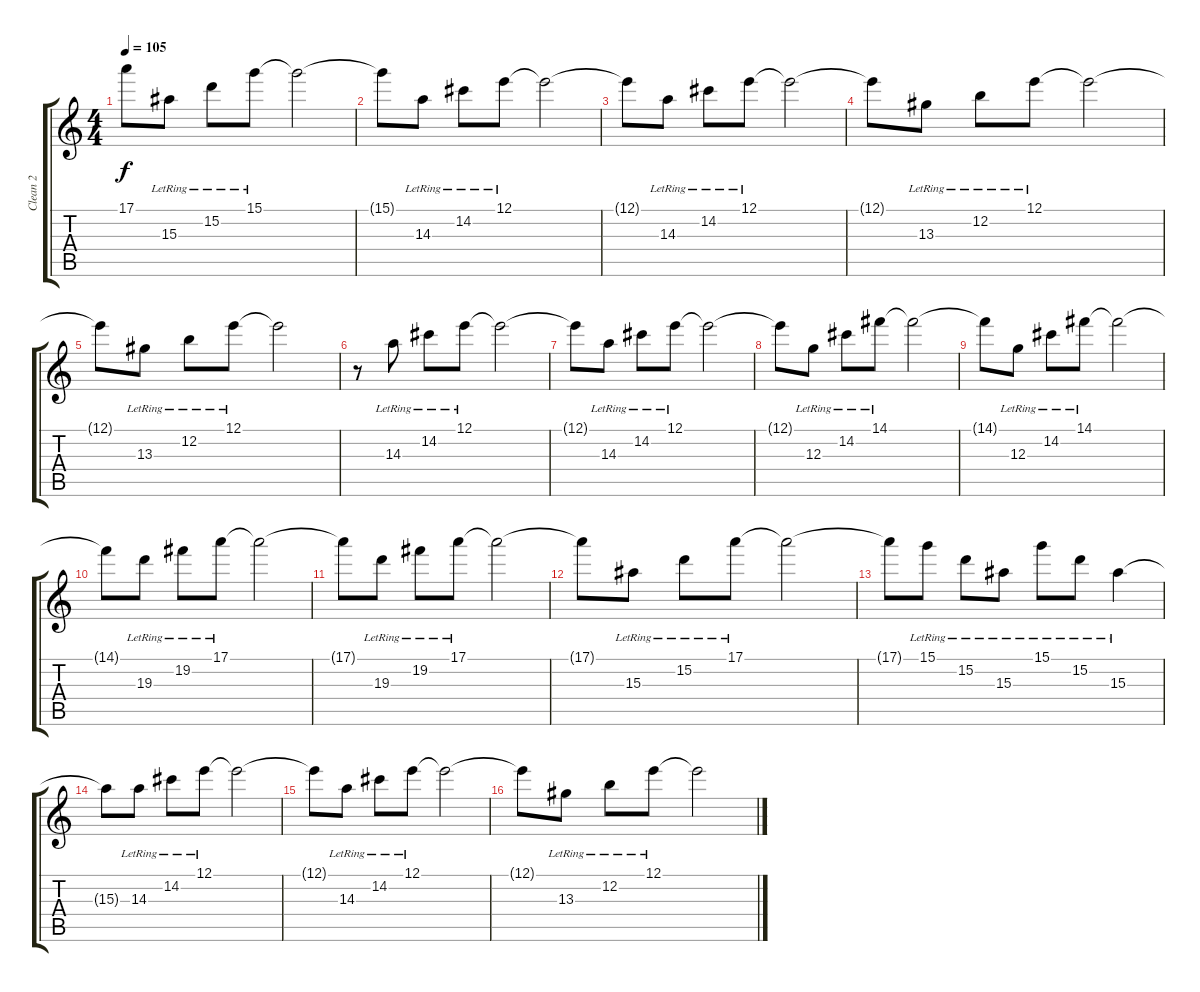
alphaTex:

\track ("Clean 2" "Clean 2") {instrument acousticguitarnylon}
\staff {score tabs}
\tuning (E4 B3 G3 D3 A2 E2) {hide}
\ts (4 4)
\tempo 105
\clef g2
\ks c
17.1{t}.8{dy f} 15.3{lr}.8 15.2{lr}.8 15.1{lr}.8 15.1{t}.2 |
15.1{t}.8 14.3{lr}.8 14.2{lr}.8 12.1{lr}.8 12.1{t}.2 |
12.1{t}.8 14.3{lr}.8 14.2{lr}.8 12.1{lr}.8 12.1{t}.2 |
12.1{t}.8 13.3{lr}.8 12.2{lr}.8 12.1{lr}.8 12.1{t}.2 |
12.1{t}.8 13.3{lr}.8 12.2{lr}.8 12.1{lr}.8 12.1{t}.2 |
r.8 14.3{lr}.8 14.2{lr}.8 12.1{lr}.8 12.1{t}.2 |
12.1{t}.8 14.3{lr}.8 14.2{lr}.8 12.1{lr}.8 12.1{t}.2 |
12.1{t}.8 12.3{lr}.8 14.2{lr}.8 14.1{lr}.8 14.1{t}.2 |
14.1{t}.8 12.3{lr}.8 14.2{lr}.8 14.1{lr}.8 14.1{t}.2 |
14.1{t}.8 19.3{lr}.8 19.2{lr}.8 17.1{lr}.8 17.1{t}.2 |
17.1{t}.8 19.3{lr}.8 19.2{lr}.8 17.1{lr}.8 17.1{t}.2 |
17.1{t}.8 15.3{lr}.8 15.2{lr}.8 17.1{lr}.8 17.1{t}.2 |
17.1{t}.8 15.1{lr}.8 15.2{lr}.8 15.3{lr}.8 15.1{lr}.8 15.2{lr}.8 15.3{lr}.4 |
15.3{t}.8 14.3{lr}.8 14.2{lr}.8 12.1{lr}.8 12.1{t}.2 |
12.1{t}.8 14.3{lr}.8 14.2{lr}.8 12.1{lr}.8 12.1{t}.2 |
12.1{t}.8 13.3{lr}.8 12.2{lr}.8 12.1{lr}.8 12.1{t}.2
